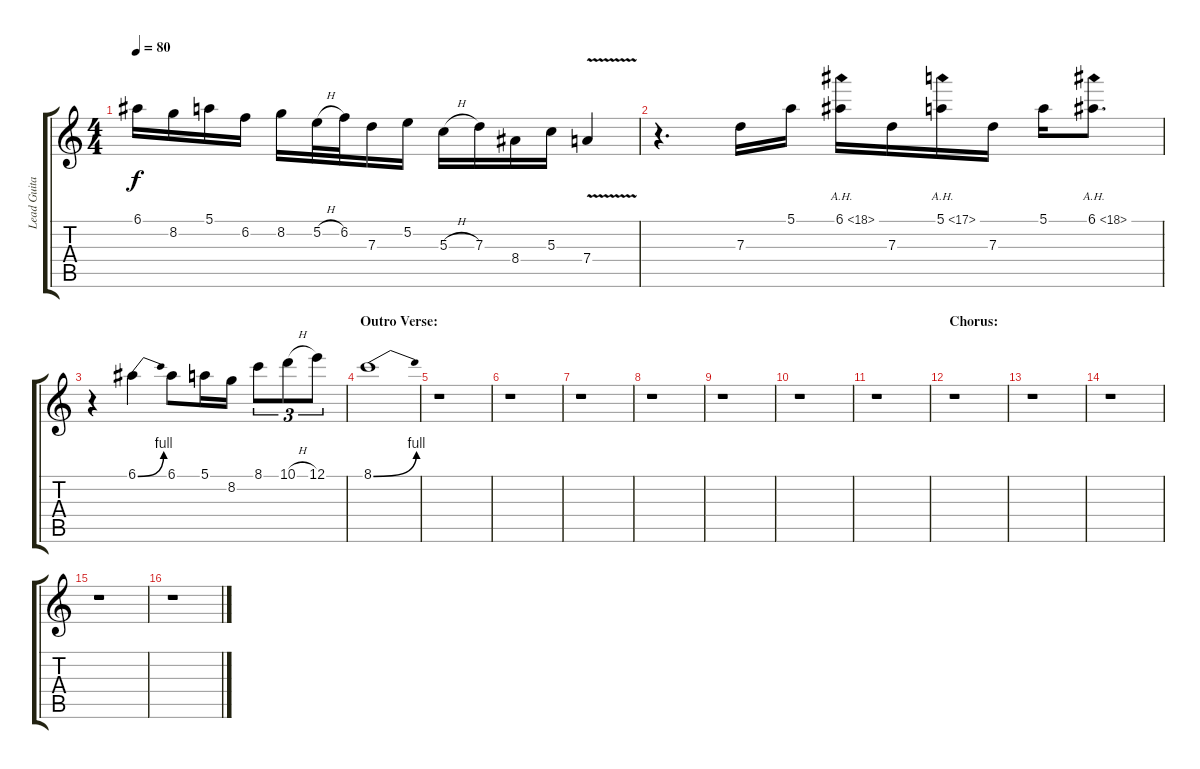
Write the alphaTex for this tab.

\track ("Lead Guitar " "Lead Guita") {instrument distortionguitar}
\staff {score tabs}
\tuning (E4 B3 G3 D3 A2 E2) {hide}
\ts (4 4)
\tempo 80
\clef g2
\ks c
6.1.16{dy f} 8.2.16 5.1.16 6.2.16 8.2.16 5.2{h}.32 6.2.32 7.3.16 5.2.16 5.3{h}.16 7.3.16 8.4.16 5.3.16 7.4{v}.4 |
r.4{d} 7.3.16 5.1.16 6.1{ah 12}.16 7.3.16 5.1{ah 12}.16 7.3.16 5.1.16 6.1{ah 12}.8{d} |
r.4 6.1{be (bend 0 0 60 4)}.4 6.1.8 5.1.16 8.2.16 8.1.8{tu (3 2)} 10.1{h}.8{tu (3 2)} 12.1.8{tu (3 2)} |
\section ("" "Outro Verse:")
8.1{be (bend 0 0 60 4)}.1 |
r.1 |
r.1 |
r.1 |
r.1 |
r.1 |
r.1 |
r.1 |
\section ("" "Chorus:")
r.1 |
r.1 |
r.1 |
r.1 |
r.1
